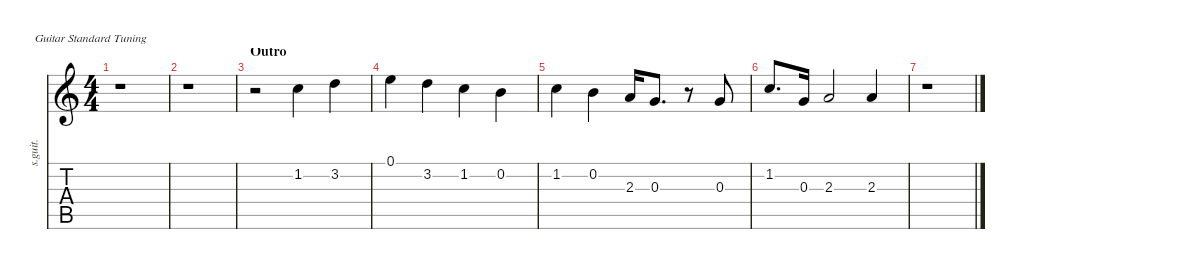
\defaultSystemsLayout 4
\hideDynamics
\bracketExtendMode nobrackets
\track ("Robert Plant - Vocals" "s.guit.") {instrument lead6voice}
\staff {score tabs}
\tuning (E4 B3 G3 D3 A2 E2)
\displaytranspose 12
\ts (4 4)
\tempo (96 hide)
\clef g2
\ks c
r.1{dy f} |
\tempo (72 hide)
r.1 |
\section ("" "Outro")
r.2 1.2.4{lyrics (0 "") lyrics (1 "") lyrics (2 "") lyrics (3 "") lyrics (4 "") dy mp} 3.2.4{lyrics (0 "") lyrics (1 "") lyrics (2 "") lyrics (3 "") lyrics (4 "")} |
0.1.4{lyrics (0 "") lyrics (1 "") lyrics (2 "") lyrics (3 "") lyrics (4 "")} 3.2.4{lyrics (0 "") lyrics (1 "") lyrics (2 "") lyrics (3 "") lyrics (4 "")} 1.2.4{lyrics (0 "") lyrics (1 "") lyrics (2 "") lyrics (3 "") lyrics (4 "")} 0.2.4{lyrics (0 "") lyrics (1 "") lyrics (2 "") lyrics (3 "") lyrics (4 "")} |
1.2.4{lyrics (0 "") lyrics (1 "") lyrics (2 "") lyrics (3 "") lyrics (4 "")} 0.2.4{lyrics (0 "") lyrics (1 "") lyrics (2 "") lyrics (3 "") lyrics (4 "")} 2.3.16{lyrics (0 "") lyrics (1 "") lyrics (2 "") lyrics (3 "") lyrics (4 "")} 0.3.8{d lyrics (0 "") lyrics (1 "") lyrics (2 "") lyrics (3 "") lyrics (4 "")} r.8 0.3.8{lyrics (0 "") lyrics (1 "") lyrics (2 "") lyrics (3 "") lyrics (4 "")} |
1.2.8{d lyrics (0 "") lyrics (1 "") lyrics (2 "") lyrics (3 "") lyrics (4 "")} 0.3.16{lyrics (0 "") lyrics (1 "") lyrics (2 "") lyrics (3 "") lyrics (4 "")} 2.3.2{lyrics (0 "") lyrics (1 "") lyrics (2 "") lyrics (3 "") lyrics (4 "")} 2.3.4{lyrics (0 "") lyrics (1 "") lyrics (2 "") lyrics (3 "") lyrics (4 "")} |
r.1
